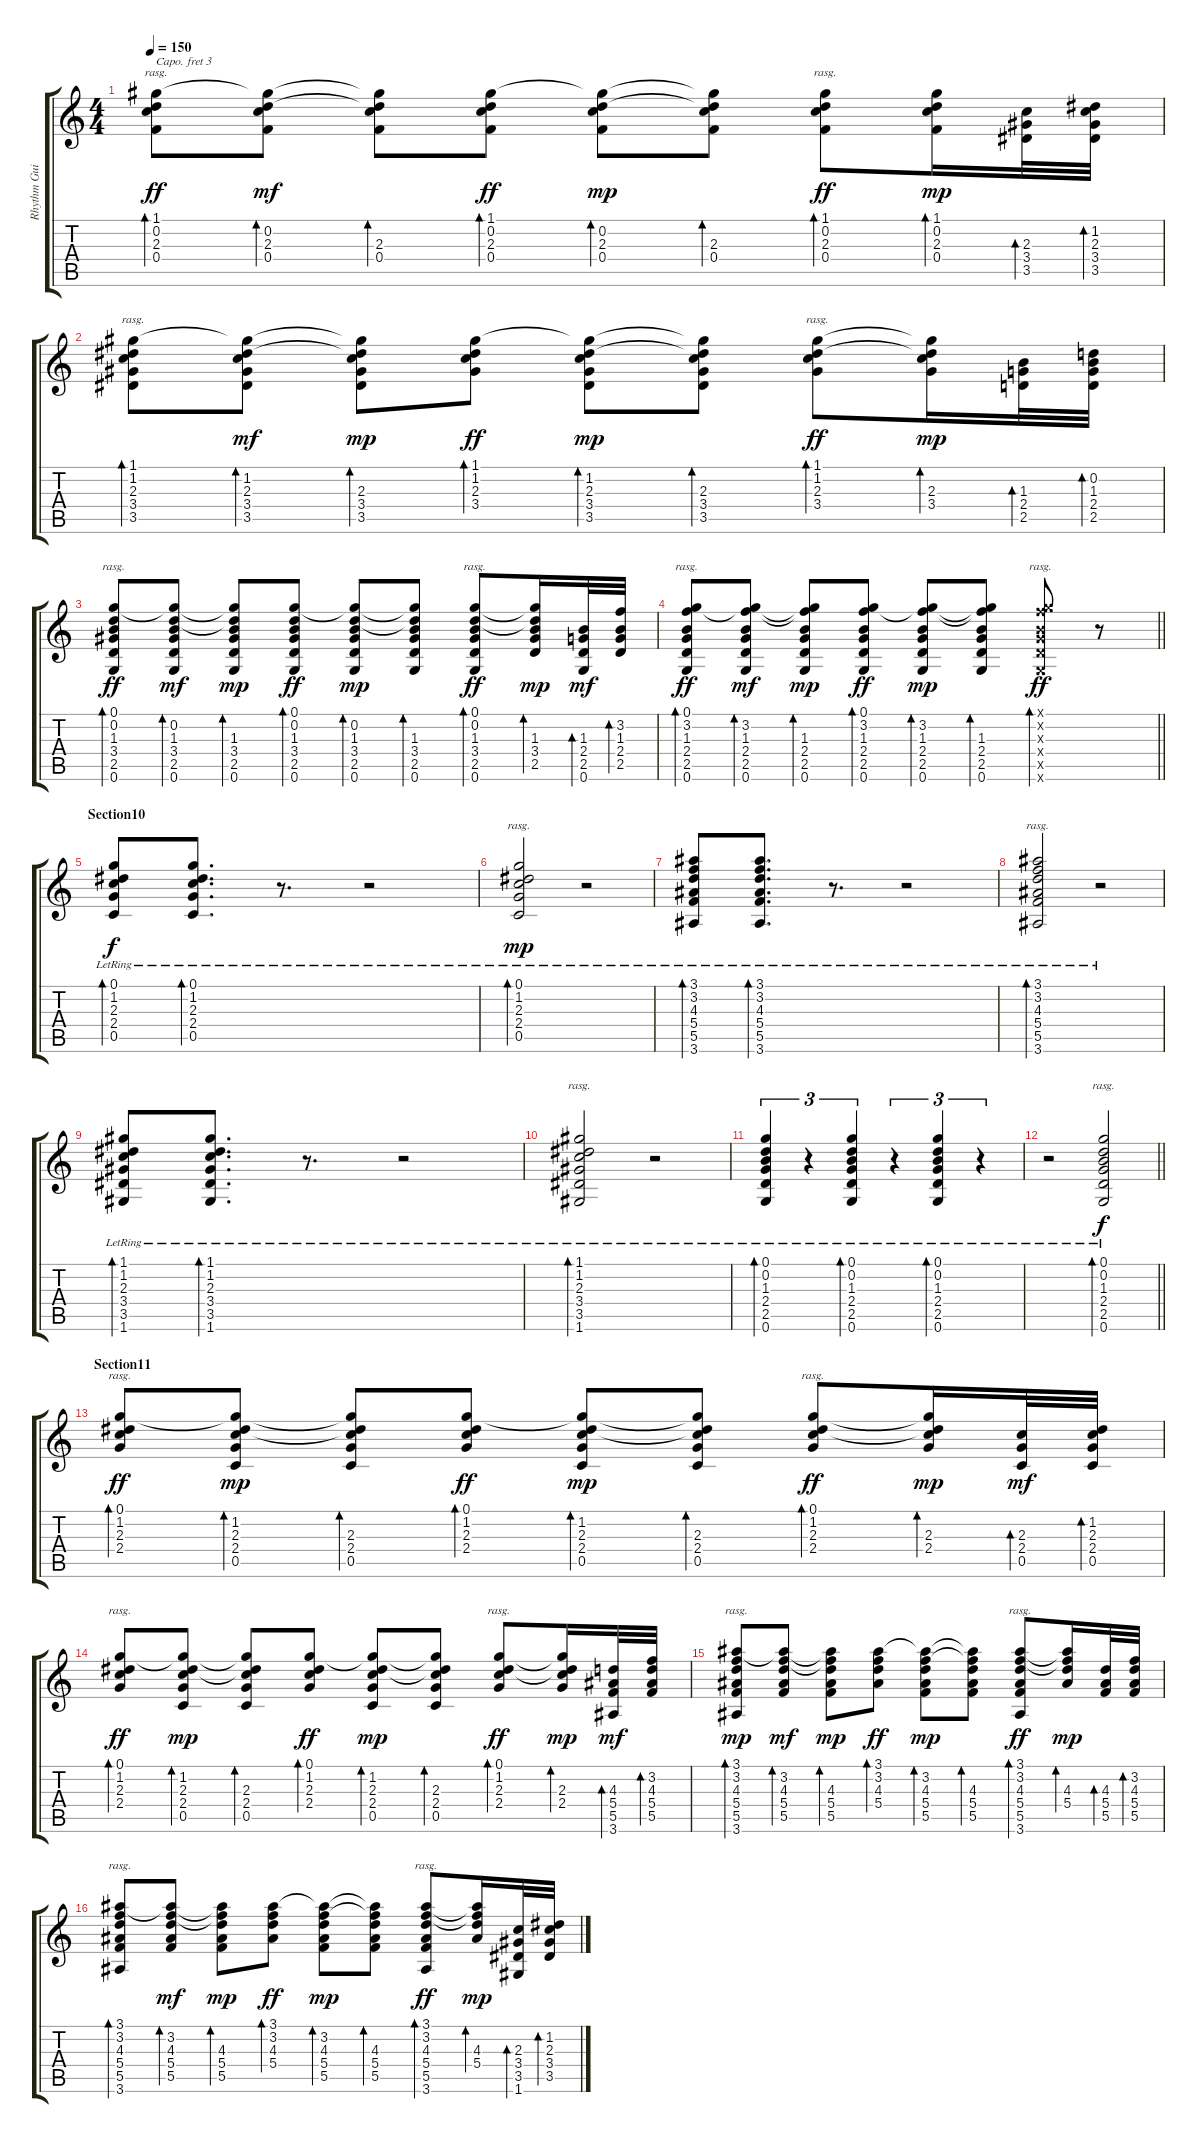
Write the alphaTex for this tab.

\track ("Rhythm Guitar 1" "Rhythm Gui") {instrument acousticguitarnylon}
\staff {score tabs}
\capo 3
\tuning (E4 B3 G3 D3 A2 E2) {hide}
\ts (4 4)
\tempo 150
\clef g2
\ks c
(1.1 0.2 2.3 0.4).8{bd 120 rasg ii dy ff} (1.1{t} 0.2 2.3 0.4).8{bd 60 dy mf} (1.1{t} 0.2{t} 2.3 0.4).8{bd 60} (1.1 0.2 2.3 0.4).8{bd 60 dy ff} (1.1{t} 0.2 2.3 0.4).8{bd 60 dy mp} (1.1{t} 0.2{t} 2.3 0.4).8{bd 60} (1.1 0.2 2.3 0.4).8{bd 60 rasg ii dy ff} (1.1 0.2 2.3 0.4).16{bd 60 dy mp} (2.3 3.4 3.5).32{bd 60} (1.2 2.3 3.4 3.5).32{bd 60} |
(1.1 1.2 2.3 3.4 3.5).8{bd 480 rasg ii} (1.1{t} 1.2 2.3 3.4 3.5).8{bd 60 dy mf} (1.1{t} 1.2{t} 2.3 3.4 3.5).8{bd 60 dy mp} (1.1 1.2 2.3 3.4).8{bd 60 dy ff} (1.1{t} 1.2 2.3 3.4 3.5).8{bd 60 dy mp} (1.1{t} 1.2{t} 2.3 3.4 3.5).8{bd 60} (1.1 1.2 2.3 3.4).8{bd 120 rasg ii dy ff} (1.1{t} 1.2{t} 2.3 3.4).16{bd 120 dy mp} (1.3 2.4 2.5).32{bd 60} (0.2 1.3 2.4 2.5).32{bd 60} |
(0.1 0.2 1.3 3.4 2.5 0.6).8{bd 480 rasg ii dy ff} (0.1{t} 0.2 1.3 3.4 2.5 0.6).8{bd 60 dy mf} (0.1{t} 0.2{t} 1.3 3.4 2.5 0.6).8{bd 60 dy mp} (0.1 0.2 1.3 3.4 2.5 0.6).8{bd 60 dy ff} (0.1{t} 0.2 1.3 3.4 2.5 0.6).8{bd 60 dy mp} (0.1{t} 0.2{t} 1.3 3.4 2.5 0.6).8{bd 60} (0.1 0.2 1.3 3.4 2.5 0.6).8{bd 120 rasg ii dy ff} (0.1{t} 0.2{t} 1.3 3.4 2.5).16{bd 120 dy mp} (1.3 2.4 2.5 0.6).32{bd 60 dy mf} (3.2 1.3 2.4 2.5).32{bd 60} |
\barLineRight lightlight
(0.1 3.2 1.3 2.4 2.5 0.6).8{bd 480 rasg ii dy ff} (0.1{t} 3.2 1.3 2.4 2.5 0.6).8{bd 60 dy mf} (0.1{t} 3.2{t} 1.3 2.4 2.5 0.6).8{bd 60 dy mp} (0.1 3.2 1.3 2.4 2.5 0.6).8{bd 60 dy ff} (0.1{t} 3.2 1.3 2.4 2.5 0.6).8{bd 60 dy mp} (0.1{t} 3.2{t} 1.3 2.4 2.5 0.6).8{bd 60} (0.1{x} 3.2{x} 1.3{x} 2.4{x} 2.5{x} 0.6{x}).8{bd 120 rasg ii dy ff} r.8 |
\section ("" "Section10")
(0.1{lr} 1.2{lr} 2.3{lr} 2.4{lr} 0.5{lr}).8{bd 60 dy f} (0.1{lr} 1.2{lr} 2.3{lr} 2.4{lr} 0.5{lr}).8{d bd 60} r.8{d} r.2 |
(0.1{lr} 1.2{lr} 2.3{lr} 2.4{lr} 0.5{lr}).2{bd 60 rasg ii dy mp} r.2 |
(3.1{lr} 3.2{lr} 4.3{lr} 5.4{lr} 5.5{lr} 3.6{lr}).8{bd 60} (3.1{lr} 3.2{lr} 4.3{lr} 5.4{lr} 5.5{lr} 3.6{lr}).8{d bd 60} r.8{d} r.2 |
(3.1{lr} 3.2{lr} 4.3{lr} 5.4{lr} 5.5{lr} 3.6{lr}).2{bd 60 rasg ii} r.2 |
(1.1{lr} 1.2{lr} 2.3{lr} 3.4{lr} 3.5{lr} 1.6{lr}).8{bd 60} (1.1{lr} 1.2{lr} 2.3{lr} 3.4{lr} 3.5{lr} 1.6{lr}).8{d bd 60} r.8{d} r.2 |
(1.1{lr} 1.2{lr} 2.3{lr} 3.4{lr} 3.5{lr} 1.6{lr}).2{bd 60 rasg ii} r.2 |
(0.1{lr} 0.2{lr} 1.3{lr} 2.4{lr} 2.5{lr} 0.6{lr}).4{tu (3 2) bd 60} r.4{tu (3 2)} (0.1{lr} 0.2{lr} 1.3{lr} 2.4{lr} 2.5{lr} 0.6{lr}).4{tu (3 2) bd 120} r.4{tu (3 2)} (0.1{lr} 0.2{lr} 1.3{lr} 2.4{lr} 2.5{lr} 0.6{lr}).4{tu (3 2) bd 120} r.4{tu (3 2)} |
\barLineRight lightlight
r.2 (0.1{lr} 0.2{lr} 1.3{lr} 2.4{lr} 2.5{lr} 0.6{lr}).2{bd 60 rasg ii dy f} |
\section ("" "Section11")
(0.1 1.2 2.3 2.4).8{bd 480 rasg ii dy ff} (0.1{t} 1.2 2.3 2.4 0.5).8{bd 60 dy mp} (0.1{t} 1.2{t} 2.3 2.4 0.5).8{bd 60} (0.1 1.2 2.3 2.4).8{bd 60 dy ff} (0.1{t} 1.2 2.3 2.4 0.5).8{bd 60 dy mp} (0.1{t} 1.2{t} 2.3 2.4 0.5).8{bd 60} (0.1 1.2 2.3 2.4).8{bd 120 rasg ii dy ff} (0.1{t} 1.2{t} 2.3 2.4).16{bd 120 dy mp} (2.3 2.4 0.5).32{bd 60 dy mf} (1.2 2.3 2.4 0.5).32{bd 60} |
(0.1 1.2 2.3 2.4).8{bd 480 rasg ii dy ff} (0.1{t} 1.2 2.3 2.4 0.5).8{bd 60 dy mp} (0.1{t} 1.2{t} 2.3 2.4 0.5).8{bd 60} (0.1 1.2 2.3 2.4).8{bd 60 dy ff} (0.1{t} 1.2 2.3 2.4 0.5).8{bd 60 dy mp} (0.1{t} 1.2{t} 2.3 2.4 0.5).8{bd 60} (0.1 1.2 2.3 2.4).8{bd 120 rasg ii dy ff} (0.1{t} 1.2{t} 2.3 2.4).16{bd 120 dy mp} (4.3 5.4 5.5 3.6).32{bd 60 dy mf} (3.2 4.3 5.4 5.5).32{bd 60} |
(3.1 3.2 4.3 5.4 5.5 3.6).8{bd 480 rasg ii dy mp} (3.1{t} 3.2 4.3 5.4 5.5).8{bd 60 dy mf} (3.1{t} 3.2{t} 4.3 5.4 5.5).8{bd 60 dy mp} (3.1 3.2 4.3 5.4).8{bd 60 dy ff} (3.1{t} 3.2 4.3 5.4 5.5).8{bd 60 dy mp} (3.1{t} 3.2{t} 4.3 5.4 5.5).8{bd 60} (3.1 3.2 4.3 5.4 5.5 3.6).8{bd 120 rasg ii dy ff} (3.1{t} 3.2{t} 4.3 5.4).16{bd 120 dy mp} (4.3 5.4 5.5).32{bd 60} (3.2 4.3 5.4 5.5).32{bd 60} |
(3.1 3.2 4.3 5.4 5.5 3.6).8{bd 480 rasg ii} (3.1{t} 3.2 4.3 5.4 5.5).8{bd 60 dy mf} (3.1{t} 3.2{t} 4.3 5.4 5.5).8{bd 60 dy mp} (3.1 3.2 4.3 5.4).8{bd 60 dy ff} (3.1{t} 3.2 4.3 5.4 5.5).8{bd 60 dy mp} (3.1{t} 3.2{t} 4.3 5.4 5.5).8{bd 60} (3.1 3.2 4.3 5.4 5.5 3.6).8{bd 120 rasg ii dy ff} (3.1{t} 3.2{t} 4.3 5.4).16{bd 120 dy mp} (2.3 3.4 3.5 1.6).32{bd 60} (1.2 2.3 3.4 3.5).32{bd 60}
